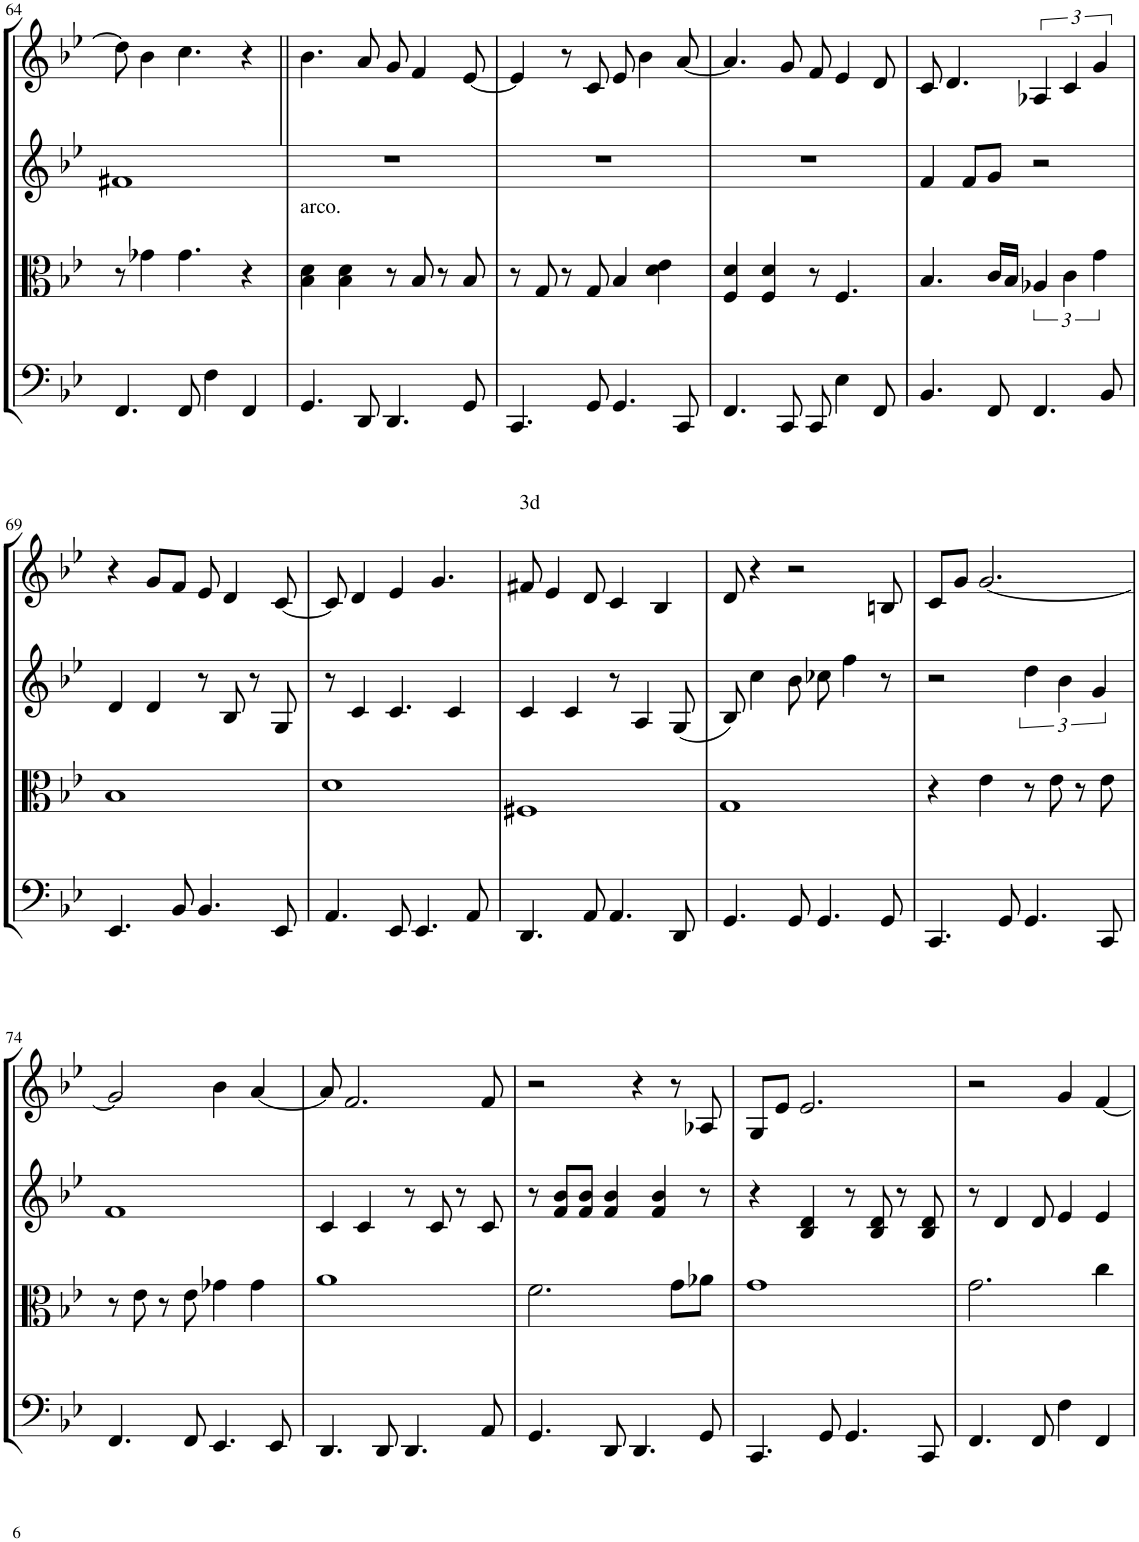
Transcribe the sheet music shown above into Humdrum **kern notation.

**kern	**kern	**kern	**kern
*part4	*part3	*part2	*part1
*staff4	*staff3	*staff2	*staff1
*I"Violoncello	*I"Viola	*I"Violin II	*I"Violin I
*I'Vc	*I'Vla	*I'Vln	*I'Vln
!!LO:PB:g=z
*clefF4	*clefC3	*clefG2	*clefG2
*k[b-e-]	*k[b-e-]	*k[b-e-]	*k[b-e-]
*M4/4	*M4/4	*M4/4	*M4/4
*met(c)	*met(c)	*met(c)	*met(c)
=64	=64	=64	=64
4.FF/	8r	1f#X	8dd\]
.	4g-X\	.	4b-\
8FF/	4.g-\	.	4.cc\
4F\	.	.	.
4FF/	4r	.	4r
=65||	=65||	=65||	=65||
!	!LO:TX:a:t=arco.	!	!
4.GG/	4B-\ 4d\	1r	4.b-\
.	4B-\ 4d\	.	.
8DD/	.	.	8a/
4.DD/	8r	.	8g/
.	8B-/	.	4f/
.	8r	.	.
8GG/	8B-/	.	[8e-/
=66	=66	=66	=66
4.CC/	8r	1r	4e-/]
.	8G/	.	.
.	8r	.	8r
8GG/	8G/	.	8c/
4.GG/	4B-/	.	8e-/
.	.	.	4b-\
.	4d\ 4e-\	.	.
8CC/	.	.	[8a/
=67	=67	=67	=67
4.FF/	4F/ 4d/	1r	4.a/]
.	4F/ 4d/	.	.
8CC/	.	.	8g/
8CC/	8r	.	8f/
4E-\	4.F/	.	4e-/
8FF/	.	.	8d/
=68	=68	=68	=68
4.BB-/	4.B-/	4f/	8c/
.	.	.	4.d/
.	.	8f/L	.
8FF/	16c/LL	8g/J	.
.	16B-/JJ	.	.
4.FF/	6A-X/	2r	6A-X/
.	6c\	.	6c/
.	6g\	.	6g/
8BB-/	.	.	.
!!LO:LB:g=z
=69	=69	=69	=69
4.EE-/	1B-	4d/	4r
.	.	4d/	8g/L
8BB-/	.	.	8f/J
4.BB-/	.	8r	8e-/
.	.	8B-/	4d/
.	.	8r	.
8EE-/	.	8G/	[8c/
=70	=70	=70	=70
4.AA/	1d	8r	8c/]
.	.	4c/	4d/
8EE-/	.	4.c/	4e-/
4.EE-/	.	.	.
.	.	.	4.g/
.	.	4c/	.
8AA/	.	.	.
=71	=71	=71	=71
!	!	!	!LO:TX:a:t=3d
4.DD/	1F#X	4c/	8f#X/
.	.	.	4e-/
.	.	4c/	.
8AA/	.	.	8d/
4.AA/	.	8r	4c/
.	.	4A/	.
.	.	.	4B-/
8DD/	.	(8G/	.
=72	=72	=72	=72
4.GG/	1G	8B-/)	8d/
.	.	4cc\	4r
8GG/	.	8b-\	2r
4.GG/	.	8cc-X\	.
.	.	4ff\	.
8GG/	.	8r	8Bn/
=73	=73	=73	=73
4.CC/	4r	2r	8c/L
.	.	.	8g/J
.	4e-\	.	[2.g/
8GG/	.	.	.
4.GG/	8r	6dd\	.
.	8e-\	.	.
.	.	6b-\	.
.	8r	.	.
.	.	6g/	.
8CC/	8e-\	.	.
!!LO:LB:g=z
=74	=74	=74	=74
4.FF/	8r	1f	2g/]
.	8e-\	.	.
.	8r	.	.
8FF/	8e-\	.	.
4.EE-/	4g-X\	.	4b-\
.	4g-\	.	[4a/
8EE-/	.	.	.
=75	=75	=75	=75
4.DD/	1a	4c/	8a/]
.	.	.	2.f/
.	.	4c/	.
8DD/	.	.	.
4.DD/	.	8r	.
.	.	8c/	.
.	.	8r	.
8AA/	.	8c/	8f/
=76	=76	=76	=76
4.GG/	2.f\	8r	2r
.	.	8f/ 8b-/L	.
.	.	8f/ 8b-/J	.
8DD/	.	4f/ 4b-/	.
4.DD/	.	.	4r
.	.	4f/ 4b-/	.
.	8g\L	.	8r
8GG/	8a-X\J	8r	8A-X/
=77	=77	=77	=77
4.CC/	1g	4r	8G/L
.	.	.	8e-/J
.	.	4B-/ 4d/	2.e-/
8GG/	.	.	.
4.GG/	.	8r	.
.	.	8B-/ 8d/	.
.	.	8r	.
8CC/	.	8B-/ 8d/	.
=78	=78	=78	=78
4.FF/	2.g\	8r	2r
.	.	4d/	.
8FF/	.	8d/	.
4F\	.	4e-/	4g/
4FF/	4cc\	4e-/	[4f/
=	=	=	=
*-	*-	*-	*-
